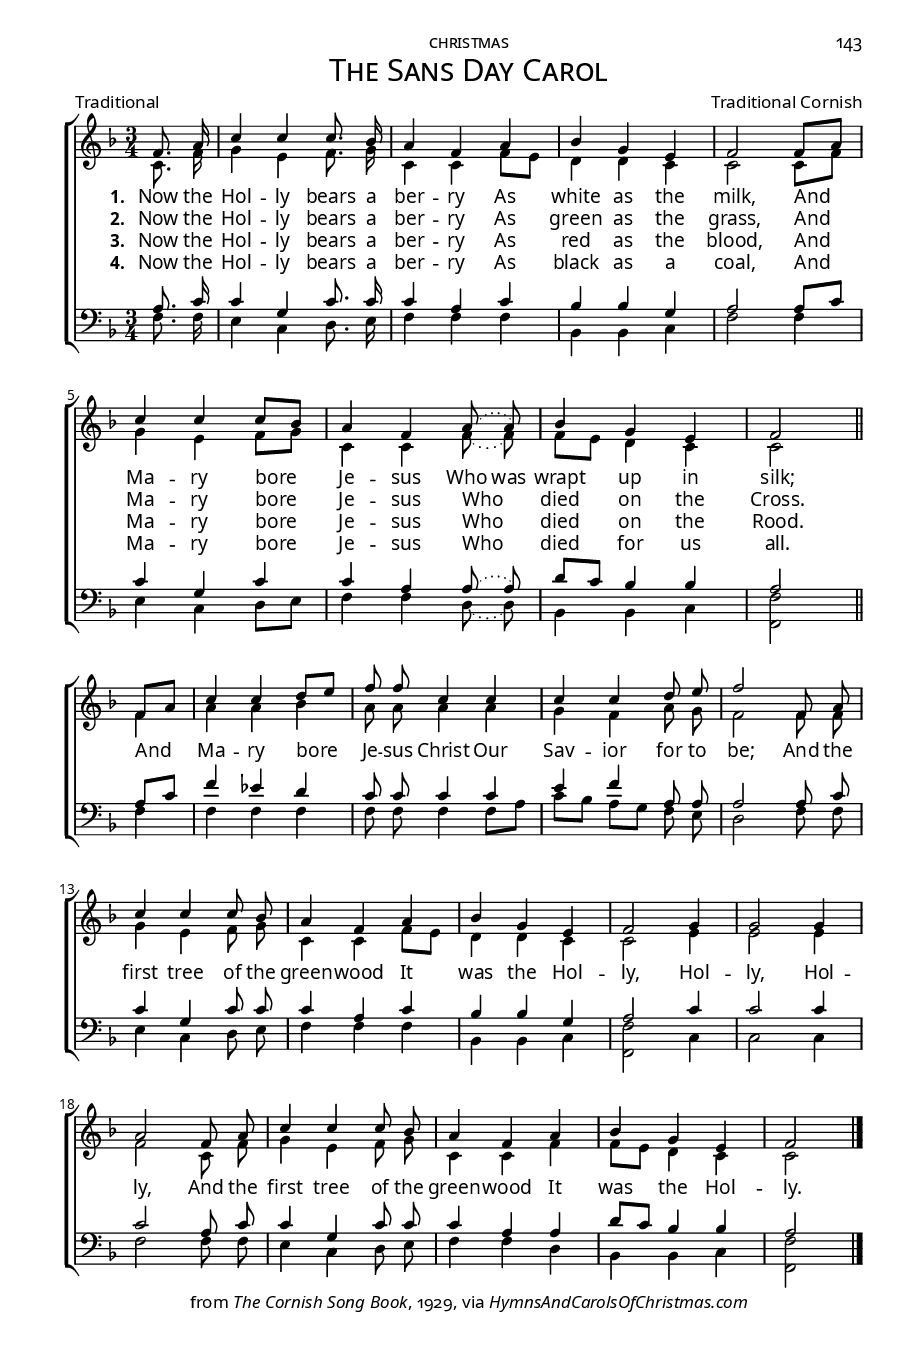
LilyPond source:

\version "2.14.2"
\include "util.ly"
\header {
  title = \markup{\override #'(font-name . "Garamond Premr Pro Smbd Subh"){ \abs-fontsize #15 \smallCapsOldStyle"The Sans Day Carol"}}
  poet = \markup\oldStyleNum"Traditional"
  composer = \markup\oldStyleNum"Traditional Cornish"
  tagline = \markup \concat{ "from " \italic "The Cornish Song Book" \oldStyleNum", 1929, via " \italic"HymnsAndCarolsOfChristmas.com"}
}
\paper {
  %print-all-headers = ##f
  paper-height = 9\in
  paper-width = 6\in
  indent = 0\in
  %system-system-spacing = #'((basic-distance . 10) (padding . 0))
  system-system-spacing =
    #'((basic-distance . 0)
       (minimum-distance . 0)
       (padding . -5)
       (stretchability . 100))
  ragged-last-bottom = ##f
  ragged-bottom = ##f
  two-sided = ##t
  inner-margin = 0.5\in
  outer-margin = 0.25\in
  top-margin = 0.25\in
  bottom-margin = 0.25\in
  first-page-number = #143
  print-first-page-number = ##t
  headerLine = \markup{ \smallCapsOldStyle"christmas"}
  oddHeaderMarkup = \markup\fill-line{
     \abs-fontsize #8.5
     \combine 
        \fill-line{"" \on-the-fly #print-page-number-check-first
        \oldStylePageNum""
        }
        \fill-line{\headerLine}
  }
  evenHeaderMarkup = \markup {
     \abs-fontsize #8.5
     \combine
        \on-the-fly #print-page-number-check-first
        \oldStylePageNum""
        \fill-line{\headerLine}
  }
}
#(set-global-staff-size 15) \paper{ #(define fonts (make-pango-font-tree "GoudyOlSt BT" "Garamond Premier Pro" "Garamond Premier Pro" (/ 15 20))) }
global = {
  \key f \major
  \time 3/4
  \autoBeamOff
  % Quarter note = 108
}

sopMusic = \relative c' {
  \partial 4 f8. a16 |
  c4 c c8. bes16 |
  a4 f a |
  bes g e |
  f2 f8[ a] |
  c4 c c8[ bes] |
  
  a4 f \slurDotted a8( a) |
  bes4 g e |
  f2 \bar "||" \break
  f8[ a] |
  c4 c d8[ e] |
  f8 f c4 c |
  
  c c d8 e |
  f2 f,8 a |
  c4 c c8 bes |
  a4 f a |
  bes g e |
  f2 g4 |
  
  g2 g4 |
  a2 f8 a |
  c4 c c8 bes |
  a4 f a |
  bes g e |
  \partial 2 f2 \bar "|."
  
}
sopWords = \lyricmode {
  
}

altoMusic = \relative c' {
  c8. f16 |
  g4 e f8. g16 |
  c,4 c f8[ e] |
  d4 d c |
  c2 c8[ f] |
  g4 e f8[ g] |
  
  c,4 c \slurDotted f8( f) |
  f[ e] d4 c |
  c2 |
  f4 |
  a a bes |
  a8 a a4 a |
  
  g f a8 g |
  f2 f8 f |
  g4 e f8 g |
  c,4 c f8[ e] |
  d4 d c |
  c2 e4 |
  
  e2 e4 |
  f2 c8 f |
  g4 e f8 g |
  c,4 c f |
  f8[ e] d4 c |
  c2 \bar "|."
}
altoWords = \lyricmode {
  \dropLyricsV
  \set stanza = #"1. "
  Now the Hol -- ly bears a ber -- ry
  As white as the milk,
  And Ma -- ry bore Je -- sus
  \set ignoreMelismata = ##t
  Who was wrapt up in silk;
  \unset ignoreMelismata
  
  And Ma -- ry bore Je -- sus Christ Our
  Sav -- ior for to be;
  And the first tree of the green -- wood
  It was the Hol -- ly,
  Hol -- ly,
  Hol -- ly,
  And the first tree of the green -- wood
  It was the Hol -- ly.
}
altoWordsII = \lyricmode {
  \dropLyricsV
%\markup\italic
  \set stanza = #"2. "
  Now the Hol -- ly bears a ber -- ry
  As green as the grass,
  And Ma -- ry bore Je -- sus Who died on the Cross.
}
altoWordsIII = \lyricmode {
  \dropLyricsV
  \set stanza = #"3. "
  Now the Hol -- ly bears a ber -- ry
  As red as the blood,
  And Ma -- ry bore Je -- sus Who died on the Rood.
}
altoWordsIV = \lyricmode {
  \dropLyricsV
  \set stanza = #"4. "
  Now the Hol -- ly bears a ber -- ry
  As black as a coal,
  And Ma -- ry bore Je -- sus Who died for us all.
}
altoWordsV = \lyricmode {
  \set stanza = #"5. "
  \set ignoreMelismata = ##t
}
altoWordsVI = \lyricmode {
  \set stanza = #"6. "
  \set ignoreMelismata = ##t
}
tenorMusic = \relative c' {
  a8. c16 |
  c4 g c8. c16 |
  c4 a c |
  bes bes g |
  a2 a8[ c] |
  c4 g c |
  
  c a \slurDotted a8( a) |
  d[ c] bes4 bes |
  a2 |
  a8[ c] |
  f4 ees d |
  c8 c c4 c |
  
  e f a,8 a |
  a2 a8 c |
  c4 g c8 c |
  c4 a c |
  bes bes g |
  a2 c4 |
  
  c2 c4 |
  c2 a8 c |
  c4 g c8 c |
  c4 a a |
  d8[ c] bes4 bes |
  a2 \bar "|."
}
tenorWords = \lyricmode {

}

bassMusic = \relative c {
  f8. f16 |
  e4 c d8. e16 |
  f4 f f |
  bes, bes c |
  f2 f4 |
  e c d8[ e] |
  
  f4 f \slurDotted d8( d) |
  bes4 bes c |
  <f f,>2 |
  f4 |
  f f f |
  f8 f f4 f8[ a] |
  
  c[ bes] a[ g] f e |
  d2 f8 f |
  e4 c d8 e |
  f4 f f |
  bes, bes c |
  <f f,>2 c4 |
  
  c2 c4 |
  f2 f8 f |
  e4 c d8 e |
  f4 f d |
  bes bes c |
  <f f,>2 \bar "|."
}
bassWords = \lyricmode {

}

pianoRH = \relative c' {
  
}
pianoLH = \relative c' {
  
}

\score {
  <<
   \new ChoirStaff <<
    \new Staff = women <<
      \new Voice = "sopranos" { \voiceOne << \global \sopMusic >> }
      \new Voice = "altos" { \voiceTwo << \global \altoMusic >> }
    >>
    \new Lyrics \with { alignAboveContext = #"women" \override VerticalAxisGroup #'nonstaff-relatedstaff-spacing = #'((basic-distance . 1))} \lyricsto "sopranos" \sopWords
    \new Lyrics = "altosVI"  \with { alignBelowContext = #"women" } \lyricsto "sopranos" \altoWordsVI
    \new Lyrics = "altosV"  \with { alignBelowContext = #"women" } \lyricsto "sopranos" \altoWordsV
    \new Lyrics = "altosIV"  \with { alignBelowContext = #"women" } \lyricsto "sopranos" \altoWordsIV
    \new Lyrics = "altosIII"  \with { alignBelowContext = #"women" } \lyricsto "sopranos" \altoWordsIII
    \new Lyrics = "altosII"  \with { alignBelowContext = #"women" } \lyricsto "sopranos" \altoWordsII
    \new Lyrics = "altos"  \with { alignBelowContext = #"women" \override VerticalAxisGroup #'nonstaff-relatedstaff-spacing = #'((basic-distance . 1)) } \lyricsto "sopranos" \altoWords
   \new Staff = men <<
      \clef bass
      \new Voice = "tenors" { \voiceOne << \global \tenorMusic >> }
      \new Voice = "basses" { \voiceTwo << \global \bassMusic >> }
    >>
    \new Lyrics \with { alignAboveContext = #"men" \override VerticalAxisGroup #'nonstaff-relatedstaff-spacing = #'((basic-distance . 1)) } \lyricsto "tenors" \tenorWords
    \new Lyrics \with { alignBelowContext = #"men" \override VerticalAxisGroup #'nonstaff-relatedstaff-spacing = #'((basic-distance . 1)) } \lyricsto "basses" \bassWords
  >>
%    \new PianoStaff << \new Staff { \new Voice { \pianoRH } } \new Staff { \clef "bass" \pianoLH } >>
  >>
  \layout {
    \context {
      \Score
      %\override SpacingSpanner #'base-shortest-duration = #(ly:make-moment 1 8)
      %\override SpacingSpanner #'common-shortest-duration = #(ly:make-moment 1 4)
    }
    \context {
      % Remove all empty staves
      % \Staff \RemoveEmptyStaves \override VerticalAxisGroup #'remove-first = ##t
    }
    \context {
      \Lyrics
      \override LyricText #'X-offset = #center-on-word
    }
  }
  \midi {
    \tempo 4 = 120
    \set Staff.midiInstrument = "flute"
  
    \context {
      \Voice
      \remove "Dynamic_performer"
    }
  }
}
